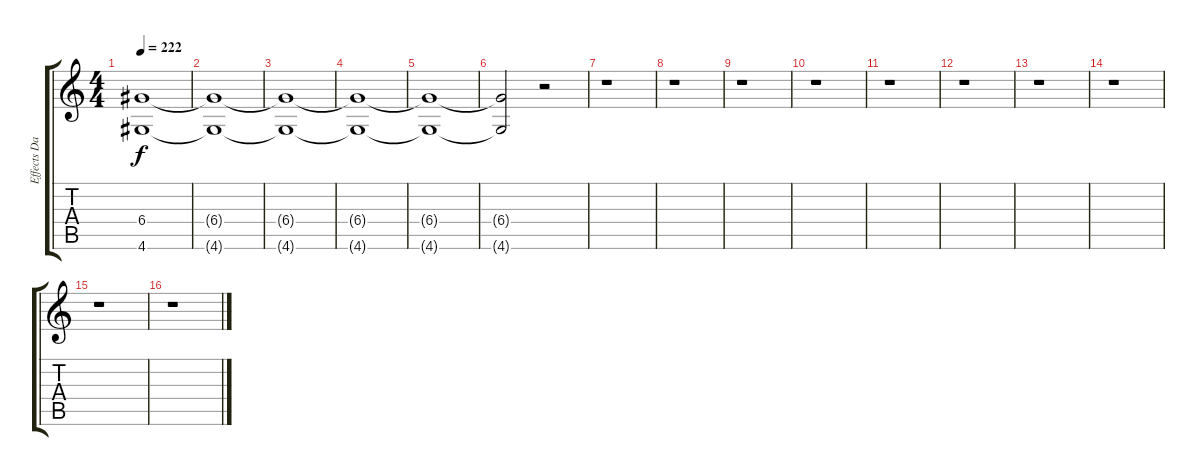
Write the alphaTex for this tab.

\track ("Effects Dave \"Brownsound\" Baksh " "Effects Da") {instrument distortionguitar}
\staff {score tabs}
\tuning (E4 B3 G3 D3 A2 E2) {hide}
\ts (4 4)
\tempo 222
\clef g2
\ks c
(6.4{t} 4.6{t}).1{dy f} |
(6.4{t} 4.6{t}).1 |
(6.4{t} 4.6{t}).1 |
(6.4{t} 4.6{t}).1 |
(6.4{t} 4.6{t}).1 |
(6.4{t} 4.6{t}).2 r.2 |
r.1 |
r.1 |
r.1 |
r.1 |
r.1 |
r.1 |
r.1 |
r.1 |
r.1 |
r.1
